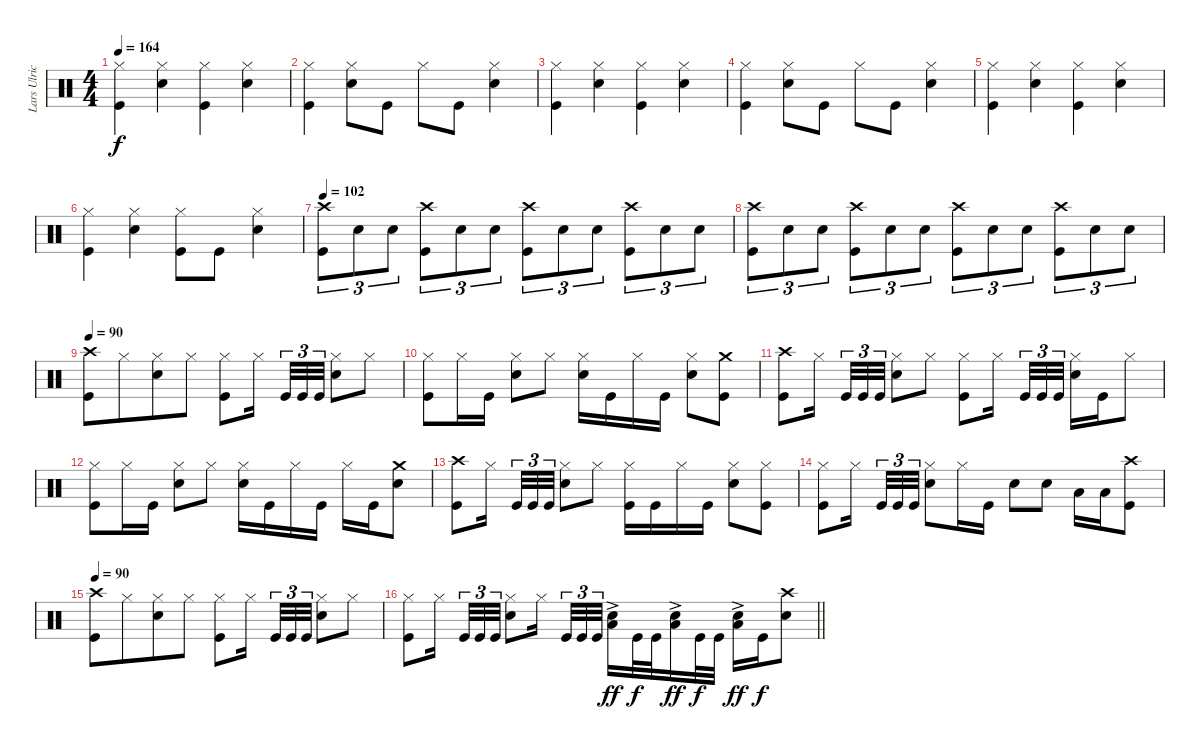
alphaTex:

\track ("Lars Ulrich" "Lars Ulric") {instrument percussion}
\staff {score}
\articulation defaults
\ts (4 4)
\tempo 164
\clef neutral
\ks c
("Hi-Hat (closed)" "Kick (hit)").4{dy f} ("Hi-Hat (closed)" "Snare (hit) 2").4 ("Hi-Hat (closed)" "Kick (hit)").4 ("Hi-Hat (closed)" "Snare (hit) 2").4 |
("Hi-Hat (closed)" "Kick (hit)").4 ("Hi-Hat (closed)" "Snare (hit) 2").8 "Kick (hit)".8 "Hi-Hat (closed)".8 "Kick (hit)".8 ("Hi-Hat (closed)" "Snare (hit) 2").4 |
("Hi-Hat (closed)" "Kick (hit)").4 ("Hi-Hat (closed)" "Snare (hit) 2").4 ("Hi-Hat (closed)" "Kick (hit)").4 ("Hi-Hat (closed)" "Snare (hit) 2").4 |
("Hi-Hat (closed)" "Kick (hit)").4 ("Hi-Hat (closed)" "Snare (hit) 2").8 "Kick (hit)".8 "Hi-Hat (closed)".8 "Kick (hit)".8 ("Hi-Hat (closed)" "Snare (hit) 2").4 |
("Hi-Hat (closed)" "Kick (hit)").4 ("Hi-Hat (closed)" "Snare (hit) 2").4 ("Hi-Hat (closed)" "Kick (hit)").4 ("Hi-Hat (closed)" "Snare (hit) 2").4 |
("Hi-Hat (closed)" "Kick (hit)").4 ("Hi-Hat (closed)" "Snare (hit) 2").4 ("Hi-Hat (closed)" "Kick (hit)").8 "Kick (hit)".8 ("Hi-Hat (closed)" "Snare (hit) 2").4 |
\tempo 102
("Crash high (hit)" "Kick (hit)").8{tu (3 2)} "Snare (hit) 2".8{tu (3 2)} "Snare (hit) 2".8{tu (3 2)} ("Crash high (hit)" "Kick (hit)").8{tu (3 2)} "Snare (hit) 2".8{tu (3 2)} "Snare (hit) 2".8{tu (3 2)} ("Crash high (hit)" "Kick (hit)").8{tu (3 2)} "Snare (hit) 2".8{tu (3 2)} "Snare (hit) 2".8{tu (3 2)} ("Crash high (hit)" "Kick (hit)").8{tu (3 2)} "Snare (hit) 2".8{tu (3 2)} "Snare (hit) 2".8{tu (3 2)} |
("Crash high (hit)" "Kick (hit)").8{tu (3 2)} "Snare (hit) 2".8{tu (3 2)} "Snare (hit) 2".8{tu (3 2)} ("Crash high (hit)" "Kick (hit)").8{tu (3 2)} "Snare (hit) 2".8{tu (3 2)} "Snare (hit) 2".8{tu (3 2)} ("Crash high (hit)" "Kick (hit)").8{tu (3 2)} "Snare (hit) 2".8{tu (3 2)} "Snare (hit) 2".8{tu (3 2)} ("Crash high (hit)" "Kick (hit)").8{tu (3 2)} "Snare (hit) 2".8{tu (3 2)} "Snare (hit) 2".8{tu (3 2)} |
\tempo 90
("Crash high (hit)" "Kick (hit)").8 "Hi-Hat (closed)".8{beam merge} ("Hi-Hat (closed)" "Snare (hit) 2").8 "Hi-Hat (closed)".8 ("Hi-Hat (closed)" "Kick (hit)").8 "Hi-Hat (closed)".16{beam splitsecondary} "Kick (hit)".32{tu (3 2)} "Kick (hit)".32{tu (3 2)} "Kick (hit)".32{tu (3 2)} ("Hi-Hat (closed)" "Snare (hit) 2").8 "Hi-Hat (closed)".8 |
("Hi-Hat (closed)" "Kick (hit)").8 "Hi-Hat (closed)".16 "Kick (hit)".16 ("Hi-Hat (closed)" "Snare (hit) 2").8 "Hi-Hat (closed)".8 ("Hi-Hat (closed)" "Snare (hit) 2").16 "Kick (hit)".16 "Hi-Hat (closed)".16 "Kick (hit)".16 ("Hi-Hat (closed)" "Snare (hit) 2").8 ("Crash medium (hit)" "Kick (hit)").8 |
("Crash high (hit)" "Kick (hit)").8 "Hi-Hat (closed)".16{beam splitsecondary} "Kick (hit)".32{tu (3 2)} "Kick (hit)".32{tu (3 2)} "Kick (hit)".32{tu (3 2)} ("Hi-Hat (closed)" "Snare (hit) 2").8 "Hi-Hat (closed)".8 ("Hi-Hat (closed)" "Kick (hit)").8 "Hi-Hat (closed)".16{beam splitsecondary} "Kick (hit)".32{tu (3 2)} "Kick (hit)".32{tu (3 2)} "Kick (hit)".32{tu (3 2)} ("Hi-Hat (closed)" "Snare (hit) 2").16 "Kick (hit)".16 "Hi-Hat (closed)".8 |
("Hi-Hat (closed)" "Kick (hit)").8 "Hi-Hat (closed)".16 "Kick (hit)".16 ("Hi-Hat (closed)" "Snare (hit) 2").8 "Hi-Hat (closed)".8 ("Hi-Hat (closed)" "Snare (hit) 2").16 "Kick (hit)".16 "Hi-Hat (closed)".16 "Kick (hit)".16 "Hi-Hat (closed)".16 "Kick (hit)".16 ("Crash medium (hit)" "Snare (hit) 2").8 |
("Crash high (hit)" "Kick (hit)").8 "Hi-Hat (closed)".16{beam splitsecondary} "Kick (hit)".32{tu (3 2)} "Kick (hit)".32{tu (3 2)} "Kick (hit)".32{tu (3 2)} ("Hi-Hat (closed)" "Snare (hit) 2").8 "Hi-Hat (closed)".8 ("Hi-Hat (closed)" "Kick (hit)").16 "Kick (hit)".16 "Hi-Hat (closed)".16 "Kick (hit)".16 ("Hi-Hat (closed)" "Snare (hit) 2").8 ("Hi-Hat (closed)" "Kick (hit)").8 |
("Hi-Hat (closed)" "Kick (hit)").8 "Hi-Hat (closed)".16{beam splitsecondary} "Kick (hit)".32{tu (3 2)} "Kick (hit)".32{tu (3 2)} "Kick (hit)".32{tu (3 2)} ("Hi-Hat (closed)" "Snare (hit) 2").8 "Hi-Hat (closed)".16 "Kick (hit)".16 "Snare (hit) 2".8 "Snare (hit) 2".8 "Low Tom (hit)".16 "Low Tom (hit)".16 ("Crash high (hit)" "Kick (hit)").8 |
\tempo 90
("Crash high (hit)" "Kick (hit)").8 "Hi-Hat (closed)".8{beam merge} ("Hi-Hat (closed)" "Snare (hit) 2").8 "Hi-Hat (closed)".8 ("Hi-Hat (closed)" "Kick (hit)").8 "Hi-Hat (closed)".16{beam splitsecondary} "Kick (hit)".32{tu (3 2)} "Kick (hit)".32{tu (3 2)} "Kick (hit)".32{tu (3 2)} ("Hi-Hat (closed)" "Snare (hit) 2").8 "Hi-Hat (closed)".8 |
\barLineRight lightlight
("Hi-Hat (closed)" "Kick (hit)").8 "Hi-Hat (closed)".16{beam splitsecondary} "Kick (hit)".32{tu (3 2)} "Kick (hit)".32{tu (3 2)} "Kick (hit)".32{tu (3 2)} ("Hi-Hat (closed)" "Snare (hit) 2").8 "Hi-Hat (closed)".16{beam splitsecondary} "Kick (hit)".32{tu (3 2)} "Kick (hit)".32{tu (3 2)} "Kick (hit)".32{tu (3 2)} ("Low Tom (hit)"{ac} "Snare (hit) 2").16{dy ff beam Down} "Kick (hit)".32{dy f beam Down} "Kick (hit)".32{beam Down} ("Snare (hit) 2" "Low Tom (hit)"{ac}).16{dy ff beam Down} "Kick (hit)".32{dy f beam Down} "Kick (hit)".32{beam Down} ("Snare (hit) 2" "Low Tom (hit)"{ac}).16{dy ff} "Kick (hit)".16{dy f} ("Crash high (hit)" "Snare (hit) 2").8
